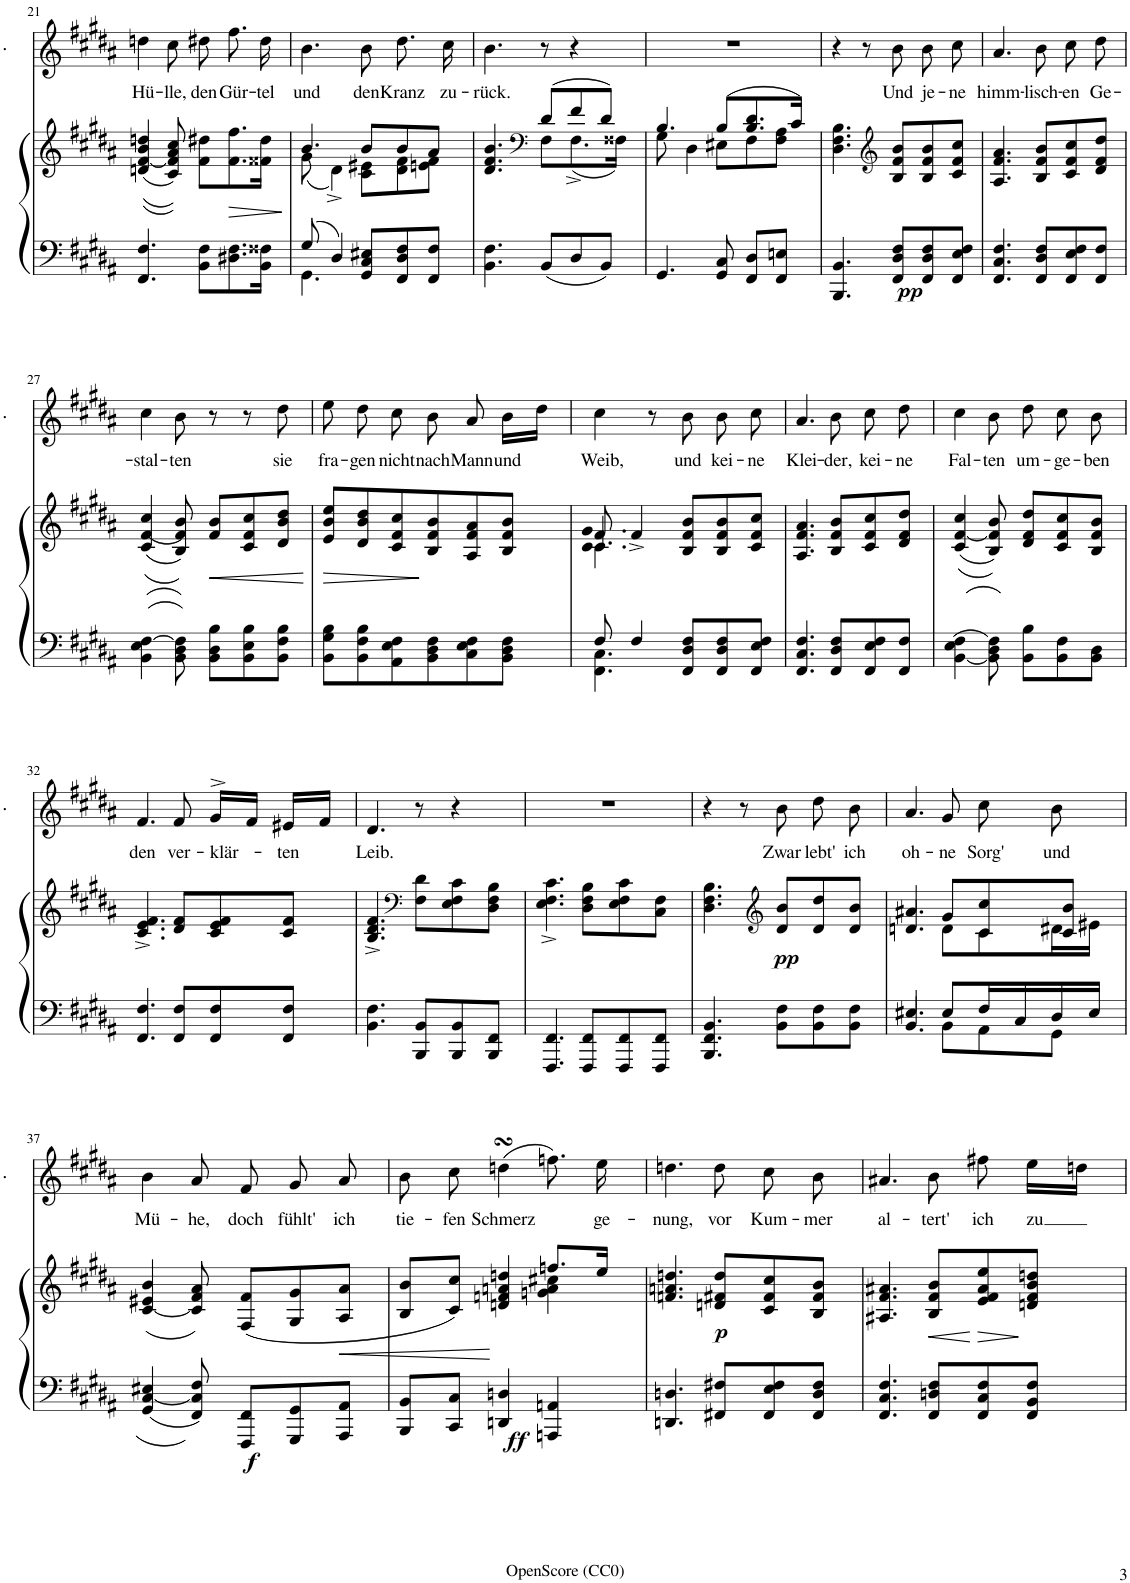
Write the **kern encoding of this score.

**kern	**kern	**dynam	**kern	**text
*part2	*part2	*part2	*part1	*part1
*staff3	*staff2	*staff2/3	*staff1	*staff1
*I"Pianoforte	*	*	*I"Mignon	*
*I'Pno	*	*	*	*
!!LO:PB:g=z
*clefF4	*clefG2	*	*clefG2	*
*k[f#c#g#d#a#]	*k[f#c#g#d#a#]	*	*k[f#c#g#d#a#]	*
*M3/4	*M3/4	*	*M3/4	*
=21	=21	=21	=21	=21
!	!	!	!	!LO:LY:b
4.FF#/ 4.F#/	(((4dn/ [4f#/ 4b/ 4ddn/	.	4ddn\	Hü-
!	!	!	!	!LO:LY:b
.	8c#/ 8f#/] 8a#/ 8cc#/)))	.	8cc#\	-lle,
!	!	!	!	!LO:LY:b
8BB\ 8F#\L	8f#\ 8dd#X\L	.	8dd#X\	den
!	!	!LO:HP:b	!	!LO:LY:b
8.D#X\ 8.F#\	8.f#\ 8.ff#\	>	8.ff#\	Gür-
!	!	!	!	!LO:LY:b
16BB\ 16F##X\Jk	16f##X\ 16dd#\Jk	.	16dd#\	-tel
.	.	]	.	.
=22	=22	=22	=22	=22
*^	*^	*	*	*
!	!	!	!	!	!	!LO:LY:b
8G#/	4.GG#\	4.b/	(8g#\	.	4.b\	und
4D#/	.	.	4d#^\)	.	.	.
!	!	!	!	!	!	!LO:LY:b
8GG#/ 8C#/ 8E#X/L	4.ryy	8b/L	8c#\ 8e#X\L	.	8b\	den
!	!	!	!	!	!	!LO:LY:b
8FF#/ 8D#/ 8F#/	.	8b/	8d#\ 8f#\	.	8.dd#\	Kranz
8FF#/ 8F#/J	.	8a#/J	8en\ 8f#\J	.	.	.
!	!	!	!	!	!	!LO:LY:b
.	.	.	.	.	16cc#\	zu-
*v	*v	*	*	*	*	*
=23	=23	=23	=23	=23	=23
!	!	!	!	!	!LO:LY:b
4.BB\ 4.F#\	4.d#/ 4.f#/ 4.b/	4.ryy	.	4.b\	-rück.
*	*clefF4	*	*	*	*
8BB/L	(8d#/L	8F#\L	.	8r	.
8D#/	8f#/	(8.F#^\	.	4r	.
8BB/J	8d#/J)	.	.	.	.
.	.	16F##X\Jk)	.	.	.
=24	=24	=24	=24	=24	=24
4.GG#/	4.B/	8G#\	.	2.r	.
.	.	4D#\	.	.	.
8GG#/ 8C#/	(8B/L	8E#X\L	.	.	.
8FF#/ 8D#/L	8.B/ 8.d#/	8F#\	.	.	.
8FF#/ 8En/J	.	8F#\ 8A#\J	.	.	.
.	16c#/Jk)	.	.	.	.
*	*v	*v	*	*	*
=25	=25	=25	=25	=25
!	!	!LO:DY:b=2	!	!
4.BBB/ 4.BB/	4.D#\ 4.F#\ 4.B\	pp	4r	.
.	.	.	8r	.
*	*clefG2	*	*	*
!	!	!	!	!LO:LY:b
8FF#/ 8D#/ 8F#/L	8B/ 8f#/ 8b/L	.	8b\	Und
!	!	!	!	!LO:LY:b
8FF#/ 8D#/ 8F#/	8B/ 8f#/ 8b/	.	8b\	je-
!	!	!	!	!LO:LY:b
8FF#/ 8E/ 8F#/J	8c#/ 8f#/ 8cc#/J	.	8cc#\	-ne
=26	=26	=26	=26	=26
!	!	!	!	!LO:LY:b
4.FF#/ 4.C#/ 4.F#/	4.A#/ 4.f#/ 4.a#/	.	4.a#/	himm-
!	!	!	!	!LO:LY:b
8FF#/ 8D#/ 8F#/L	8B/ 8f#/ 8b/L	.	8b\	-lisch-
!	!	!	!	!LO:LY:b
8FF#/ 8E/ 8F#/	8c#/ 8f#/ 8cc#/	.	8cc#\	-en
!	!	!	!	!LO:LY:b
8FF#/ 8F#/J	8d#/ 8f#/ 8dd#/J	.	8dd#\	Ge-
!!LO:LB:g=z
=27	=27	=27	=27	=27
!	!	!	!	!LO:LY:b
4BB\ 4E\ [4F#\	(((4c#/ 4f#/ 4cc#/	.	4cc#\	-stal-
!	!	!	!	!LO:LY:b
8BB\ 8D#\ 8F#\]	8B/ 8f#/ 8b/)))	.	8b\	-ten
!	!	!LO:HP:b	!	!
8BB\ 8D#\ 8B\L	8f#/ 8b/L	<	8r	.
8BB\ 8E\ 8B\	8c#/ 8f#/ 8cc#/	.	8r	.
!	!	!	!	!LO:LY:b
8BB\ 8F#\ 8B\J	8d#/ 8b/ 8dd#/J	.	8dd#\	sie
.	.	[	.	.
=28	=28	=28	=28	=28
!	!	!LO:HP:b	!	!LO:LY:b
8BB\ 8G#\ 8B\L	8e/ 8b/ 8ee/L	>	8ee\	fra-
!	!	!	!	!LO:LY:b
8BB\ 8F#\ 8B\	8d#/ 8b/ 8dd#/	.	8dd#\	-gen
!	!	!	!	!LO:LY:b
8AA#\ 8E\ 8F#\	8c#/ 8f#/ 8cc#/	.	8cc#\	nicht
!	!	!	!	!LO:LY:b
8BB\ 8D#\ 8F#\	8B/ 8f#/ 8b/	]	8b\	nach
!	!	!	!	!LO:LY:b
8C#\ 8E\ 8F#\	8A#/ 8f#/ 8a#/	.	8a#/	Mann
!	!	!	!	!LO:LY:b
8BB\ 8D#\ 8F#\J	8B/ 8f#/ 8b/J	.	16b\LL	und
.	.	.	16dd#\JJ	.
=29	=29	=29	=29	=29
*^	*^	*	*	*
*	*	*	*^	*	*	*
!	!	!	!	!	!	!	!LO:LY:b
8F#/	4.FF#\ 4.C#\	4.a#/ 4.cc#/	8f#/	4.c#\	.	4cc#\	Weib,
4F#/	.	.	4f#^</	.	.	.	.
.	.	.	.	.	.	8r	.
!	!	!	!	!	!	!	!LO:LY:b
8FF#/ 8D#/ 8F#/L	4.ryy	8B/ 8f#/ 8b/L	4.ryy	4.ryy	.	8b\	und
!	!	!	!	!	!	!	!LO:LY:b
8FF#/ 8D#/ 8F#/	.	8B/ 8f#/ 8b/	.	.	.	8b\	kei-
!	!	!	!	!	!	!	!LO:LY:b
8FF#/ 8E/ 8F#/J	.	8c#/ 8f#/ 8cc#/J	.	.	.	8cc#\	-ne
*v	*v	*	*	*	*	*	*
*	*v	*v	*v	*	*	*
=30	=30	=30	=30	=30
!	!	!	!	!LO:LY:b
4.FF#/ 4.C#/ 4.F#/	4.A#/ 4.f#/ 4.a#/	.	4.a#/	Klei-
!	!	!	!	!LO:LY:b
8FF#/ 8D#/ 8F#/L	8B/ 8f#/ 8b/L	.	8b\	-der,
!	!	!	!	!LO:LY:b
8FF#/ 8E/ 8F#/	8c#/ 8f#/ 8cc#/	.	8cc#\	kei-
!	!	!	!	!LO:LY:b
8FF#/ 8F#/J	8d#/ 8f#/ 8dd#/J	.	8dd#\	-ne
=31	=31	=31	=31	=31
!	!	!	!	!LO:LY:b
[4BB\ 4E\ 4F#\	((4c#/ [4f#/ 4cc#/	.	4cc#\	Fal-
!	!	!	!	!LO:LY:b
8BB\] 8D#\ 8F#\	8B/ 8f#/] 8b/))	.	8b\	-ten
!	!	!	!	!LO:LY:b
8BB\ 8B\L	8d#/ 8f#/ 8dd#/L	.	8dd#\	um-
!	!	!	!	!LO:LY:b
8BB\ 8F#\	8c#/ 8f#/ 8cc#/	.	8cc#\	-ge-
!	!	!	!	!LO:LY:b
8BB\ 8D#\J	8B/ 8f#/ 8b/J	.	8b\	-ben
!!LO:LB:g=z
=32	=32	=32	=32	=32
!	!	!	!	!LO:LY:b
4.FF#/ 4.F#/	4.c#/^ 4.e/^ 4.f#/^	.	4.f#/	den
!	!	!	!	!LO:LY:b
8FF#/ 8F#/L	8d#/ 8f#/L	.	8f#/	ver-
!	!	!	!	!LO:LY:b
8FF#/ 8F#/	8c#/ 8e/ 8f#/	.	16g#^>/LL	-klär-
.	.	.	16f#/JJ	.
!	!	!	!	!LO:LY:b
8FF#/ 8F#/J	8c#/ 8f#/J	.	16e#X/LL	-ten
.	.	.	16f#/JJ	.
=33	=33	=33	=33	=33
!	!	!	!	!LO:LY:b
4.BB\ 4.F#\	4.B/^ 4.d#/^ 4.f#/^	.	4.d#/	Leib.
*	*clefF4	*	*	*
8BBB/ 8BB/L	8F#\ 8d#\L	.	8r	.
8BBB/ 8BB/	8E\ 8F#\ 8c#\	.	4r	.
8BBB/ 8FF#/J	8D#\ 8F#\ 8B\J	.	.	.
=34	=34	=34	=34	=34
4.FFF#/ 4.FF#/	4.E\^< 4.F#\^< 4.c#\^<	.	2.r	.
8FFF#/ 8FF#/L	8D#\ 8F#\ 8B\L	.	.	.
8FFF#/ 8FF#/	8E\ 8F#\ 8c#\	.	.	.
8FFF#/ 8FF#/J	8C#\ 8F#\J	.	.	.
=35	=35	=35	=35	=35
4.BBB/ 4.FF#/ 4.BB/	4.D#\ 4.F#\ 4.B\	.	4r	.
.	.	.	8r	.
*	*clefG2	*	*	*
!	!	!LO:DY:b	!	!LO:LY:b
8BB\ 8F#\L	8d#/ 8b/L	pp	8b\	Zwar
!	!	!	!	!LO:LY:b
8BB\ 8F#\	8d#/ 8dd#/	.	8dd#\	lebt'
!	!	!	!	!LO:LY:b
8BB\ 8F#\J	8d#/ 8b/J	.	8b\	ich
=36	=36	=36	=36	=36
*^	*^	*	*	*
!	!	!	!	!	!	!LO:LY:b
4.E#X/	4.BB/	4.a#X/	4.dn/	.	4.a#/	oh-
!	!	!	!	!	!	!LO:LY:b
8E#/L	8BB\L	8g#/L	8d\L	.	8g#/	-ne
!	!	!	!	!	!	!LO:LY:b
16F#/L	8AA#\	8c#/ 8cc#/	8c#\	.	8cc#\	Sorg'
16C#/	.	.	.	.	.	.
!	!	!	!	!	!	!LO:LY:b
16D#/	8GG#\J	8c#/ 8b/J	16d#X\L	.	8b\	und
16E#/JJ	.	.	16e#X\JJ	.	.	.
*v	*v	*	*	*	*	*
!!LO:LB:g=z
=37	=37	=37	=37	=37	=37
!	!	!	!	!	!LO:LY:b
*	*v	*v	*	*	*
4GG#/ [4C#/ 4E#X/	([4c#/ 4e#X/ 4b/	.	4b\	Mü-
!	!	!	!	!LO:LY:b
8FF#/ 8C#/] 8F#/	8c#/] 8f#/ 8a#/)	.	8a#/	-he,
!	!	!LO:DY:b=2	!	!LO:LY:b
8FFF#/ 8FF#/L	(8F#/ 8f#/L	f	8f#/	doch
!	!	!	!	!LO:LY:b
8GGG#/ 8GG#/	8G#/ 8g#/	.	8g#/	fühlt'
!	!	!LO:HP:b	!	!LO:LY:b
8AAA#/ 8AA#/J	8A#/ 8a#/J	<	8a#/	ich
=38	=38	=38	=38	=38
*	*^	*	*	*
!	!	!	!	!	!LO:LY:b
8BBB/ 8BB/L	8B/ 8b/L	2ryy	.	8b\	tie-
!	!	!	!	!	!LO:LY:b
8CC#/ 8C#/J	8c#/ 8cc#/J)	.	.	8cc#\	-fen
!	!	!	!LO:DY:n=1:b=2	!	!LO:LY:b
4DDn/ 4Dn/	4dn/ 4fn/ 4an/ 4ddn/	.	[ ff	(4ddnsSSs\	Schmerz
4AAAn/ 4AAn/	8.ffn/L	4gn\ 4a\ 4cc#X\	.	8.ffn\)	.
!	!	!	!	!	!LO:LY:b
.	16ee/Jk	.	.	16ee\	ge-
*	*v	*v	*	*	*
=39	=39	=39	=39	=39
!	!	!	!	!LO:LY:b
4.DDn/ 4.Dn/	4.fn/ 4.an/ 4.ddn/	.	4.ddn\	-nung,
!	!	!LO:DY:b	!	!LO:LY:b
8FF#X/ 8F#X/L	8dn/ 8f#X/ 8dd/L	p	8dd\	vor
!	!	!	!	!LO:LY:b
8FF#/ 8E/ 8F#/	8c#/ 8f#/ 8cc#/	.	8cc#\	Kum-
!	!	!	!	!LO:LY:b
8FF#/ 8D/ 8F#/J	8B/ 8f#/ 8b/J	.	8b\	-mer
=40	=40	=40	=40	=40
!	!	!	!	!LO:LY:b
4.FF#/ 4.C#/ 4.F#/	4.A#X/ 4.f#/ 4.a#X/	.	4.a#X/	al-
!	!	!LO:HP:b	!	!LO:LY:b
8FF#/ 8Dn/ 8F#/L	8B/ 8f#/ 8b/L	<	8b\	-tert'
!	!	!LO:HP:n=1:b	!	!LO:LY:b
8FF#/ 8C#/ 8F#/	8e/ 8f#/ 8a#/ 8ee/	[ >	8ff#X\	ich
!	!	!	!	!LO:LY:b
8FF#/ 8BB/ 8F#/J	8dn/ 8f#/ 8b/ 8ddn/J	]	16ee\LL	zu
.	.	.	16ddn\JJ	.
=	=	=	=	=
*-	*-	*-	*-	*-
